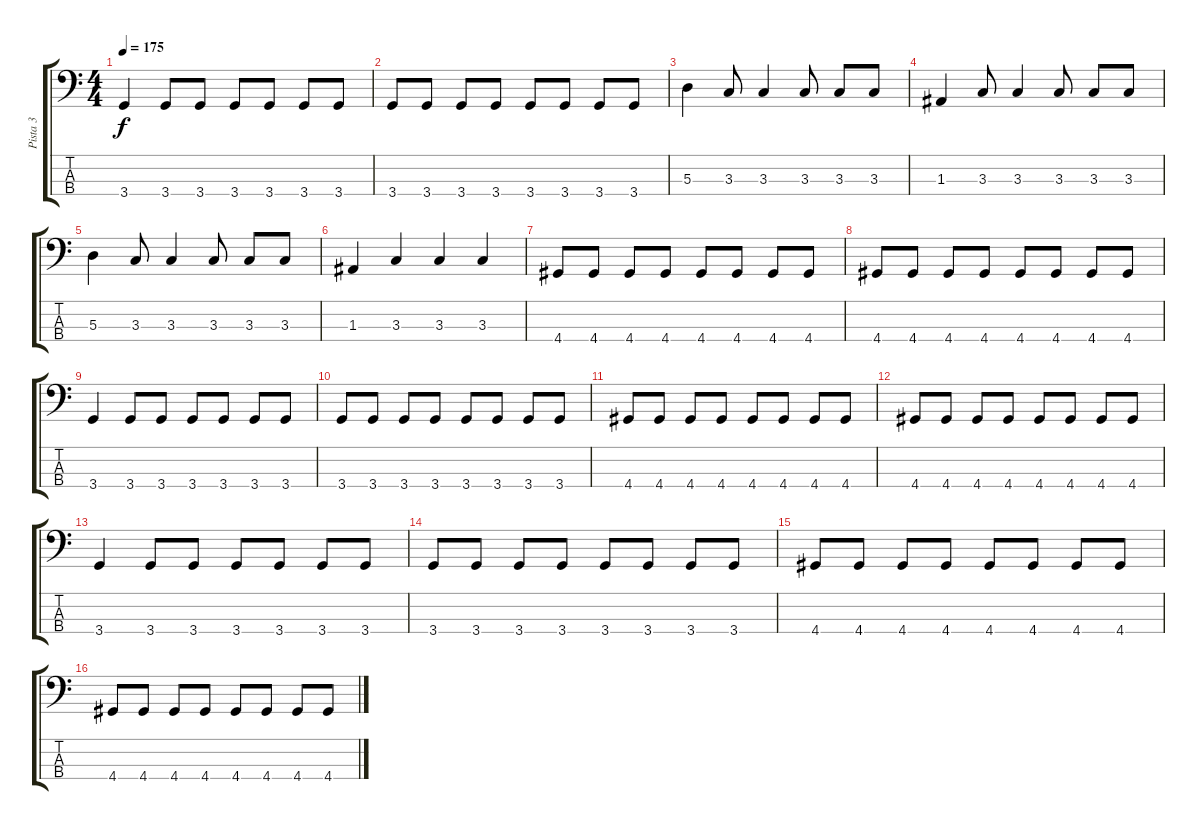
\track ("Pista 3" "Pista 3") {instrument electricbassfinger}
\staff {score tabs}
\tuning (G2 D2 A1 E1) {hide}
\ts (4 4)
\tempo 175
\clef f4
\ks c
3.4.4{dy f} 3.4.8 3.4.8 3.4.8 3.4.8 3.4.8 3.4.8 |
3.4.8 3.4.8 3.4.8 3.4.8 3.4.8 3.4.8 3.4.8 3.4.8 |
5.3.4 3.3.8 3.3.4 3.3.8 3.3.8 3.3.8 |
1.3.4 3.3.8 3.3.4 3.3.8 3.3.8 3.3.8 |
5.3.4 3.3.8 3.3.4 3.3.8 3.3.8 3.3.8 |
1.3.4 3.3.4 3.3.4 3.3.4 |
4.4.8 4.4.8 4.4.8 4.4.8 4.4.8 4.4.8 4.4.8 4.4.8 |
4.4.8 4.4.8 4.4.8 4.4.8 4.4.8 4.4.8 4.4.8 4.4.8 |
3.4.4 3.4.8 3.4.8 3.4.8 3.4.8 3.4.8 3.4.8 |
3.4.8 3.4.8 3.4.8 3.4.8 3.4.8 3.4.8 3.4.8 3.4.8 |
4.4.8 4.4.8 4.4.8 4.4.8 4.4.8 4.4.8 4.4.8 4.4.8 |
4.4.8 4.4.8 4.4.8 4.4.8 4.4.8 4.4.8 4.4.8 4.4.8 |
3.4.4 3.4.8 3.4.8 3.4.8 3.4.8 3.4.8 3.4.8 |
3.4.8 3.4.8 3.4.8 3.4.8 3.4.8 3.4.8 3.4.8 3.4.8 |
4.4.8 4.4.8 4.4.8 4.4.8 4.4.8 4.4.8 4.4.8 4.4.8 |
4.4.8 4.4.8 4.4.8 4.4.8 4.4.8 4.4.8 4.4.8 4.4.8
